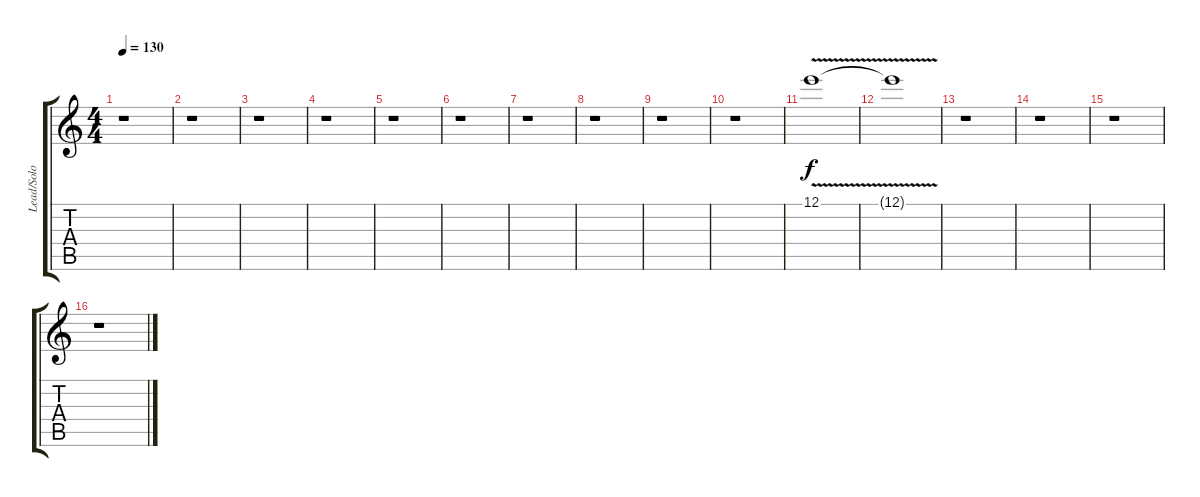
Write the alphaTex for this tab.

\track ("Lead/Solo" "Lead/Solo") {instrument overdrivenguitar}
\staff {score tabs}
\tuning (E4 B3 G3 D3 A2 E2) {hide}
\ts (4 4)
\tempo 130
\clef g2
\ks c
r.1{dy f} |
r.1 |
r.1 |
r.1 |
r.1 |
r.1 |
r.1 |
r.1 |
r.1 |
r.1 |
12.1{v}.1 |
12.1{t}.1 |
r.1 |
r.1 |
r.1 |
r.1
